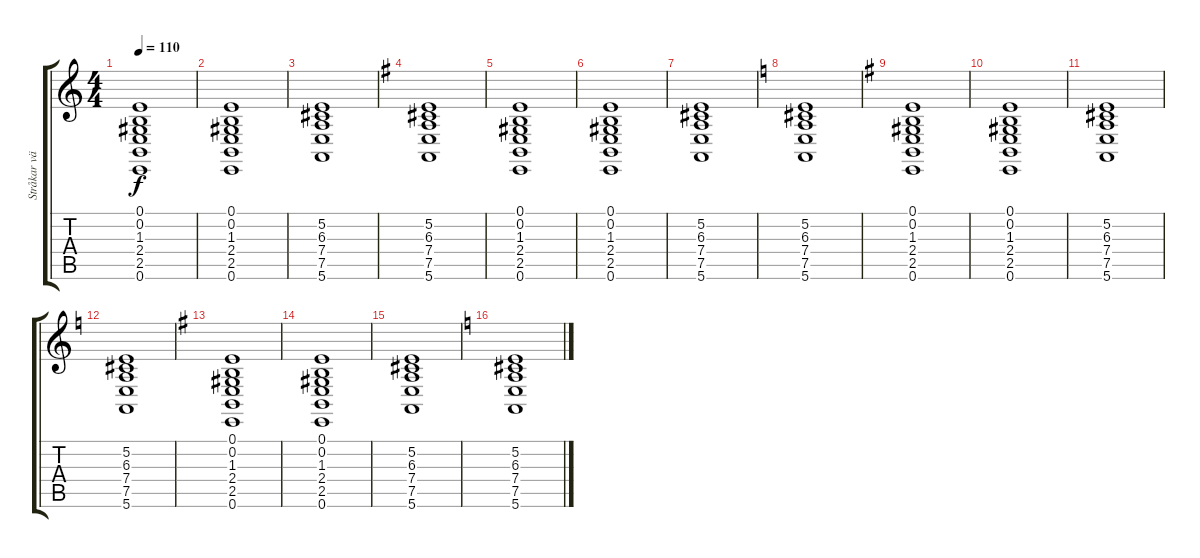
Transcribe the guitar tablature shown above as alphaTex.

\track ("Stråkar vänster" "Stråkar vä") {instrument synthstrings2}
\staff {score tabs}
\tuning (E4 B3 G3 D3 A2 E2) {hide}
\ts (4 4)
\tempo 110
\clef g2
\ks c
(0.1 0.2 1.3 2.4 2.5 0.6).1{dy f} |
(0.1 0.2 1.3 2.4 2.5 0.6).1 |
(5.2 6.3 7.4 7.5 5.6).1 |
\ks eminor
(5.2 6.3 7.4 7.5 5.6).1 |
(0.1 0.2 1.3 2.4 2.5 0.6).1 |
(0.1 0.2 1.3 2.4 2.5 0.6).1 |
(5.2 6.3 7.4 7.5 5.6).1 |
\ks c
(5.2 6.3 7.4 7.5 5.6).1 |
\ks eminor
(0.1 0.2 1.3 2.4 2.5 0.6).1 |
(0.1 0.2 1.3 2.4 2.5 0.6).1 |
(5.2 6.3 7.4 7.5 5.6).1 |
\ks c
(5.2 6.3 7.4 7.5 5.6).1 |
\ks eminor
(0.1 0.2 1.3 2.4 2.5 0.6).1 |
(0.1 0.2 1.3 2.4 2.5 0.6).1 |
(5.2 6.3 7.4 7.5 5.6).1 |
\ks c
(5.2 6.3 7.4 7.5 5.6).1
